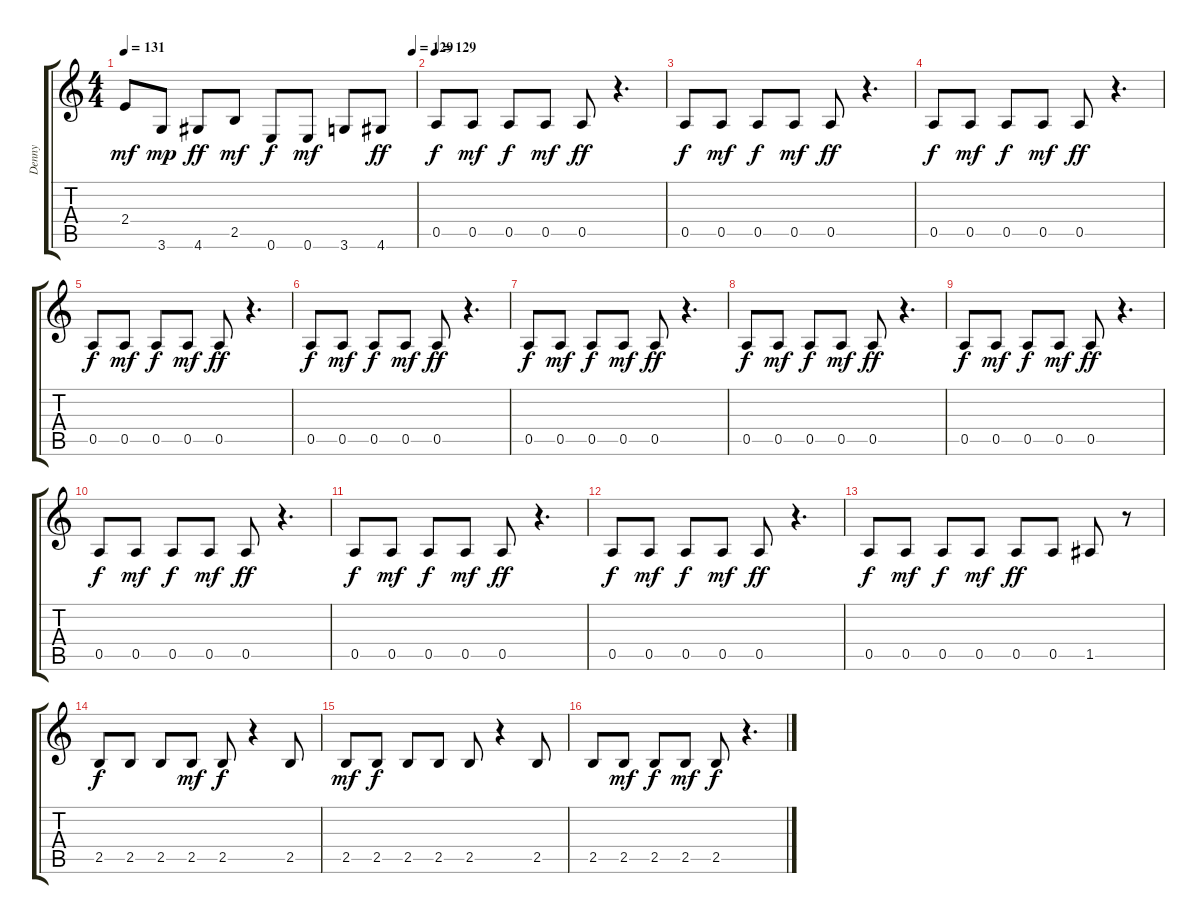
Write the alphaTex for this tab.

\track ("Denny" "Denny") {instrument acousticguitarsteel}
\staff {score tabs}
\tuning (E4 B3 G3 D3 A2 E2) {hide}
\ts (4 4)
\tempo 131
\tempo (129 0.9895833333333334)
\clef g2
\ks c
2.4.8{dy mf} 3.6.8{dy mp} 4.6.8{dy ff} 2.5.8{dy mf} 0.6.8{dy f} 0.6.8{dy mf} 3.6.8 4.6.8{dy ff} |
\tempo 129
0.5.8{dy f} 0.5.8{dy mf} 0.5.8{dy f} 0.5.8{dy mf} 0.5.8{dy ff} r.4{d} |
0.5.8{dy f} 0.5.8{dy mf} 0.5.8{dy f} 0.5.8{dy mf} 0.5.8{dy ff} r.4{d} |
0.5.8{dy f} 0.5.8{dy mf} 0.5.8{dy f} 0.5.8{dy mf} 0.5.8{dy ff} r.4{d} |
0.5.8{dy f} 0.5.8{dy mf} 0.5.8{dy f} 0.5.8{dy mf} 0.5.8{dy ff} r.4{d} |
0.5.8{dy f} 0.5.8{dy mf} 0.5.8{dy f} 0.5.8{dy mf} 0.5.8{dy ff} r.4{d} |
0.5.8{dy f} 0.5.8{dy mf} 0.5.8{dy f} 0.5.8{dy mf} 0.5.8{dy ff} r.4{d} |
0.5.8{dy f} 0.5.8{dy mf} 0.5.8{dy f} 0.5.8{dy mf} 0.5.8{dy ff} r.4{d} |
0.5.8{dy f} 0.5.8{dy mf} 0.5.8{dy f} 0.5.8{dy mf} 0.5.8{dy ff} r.4{d} |
0.5.8{dy f} 0.5.8{dy mf} 0.5.8{dy f} 0.5.8{dy mf} 0.5.8{dy ff} r.4{d} |
0.5.8{dy f} 0.5.8{dy mf} 0.5.8{dy f} 0.5.8{dy mf} 0.5.8{dy ff} r.4{d} |
0.5.8{dy f} 0.5.8{dy mf} 0.5.8{dy f} 0.5.8{dy mf} 0.5.8{dy ff} r.4{d} |
0.5.8{dy f} 0.5.8{dy mf} 0.5.8{dy f} 0.5.8{dy mf} 0.5.8{dy ff} 0.5.8 1.5.8 r.8 |
2.5.8{dy f} 2.5.8 2.5.8 2.5.8{dy mf} 2.5.8{dy f} r.4 2.5.8 |
2.5.8{dy mf} 2.5.8{dy f} 2.5.8 2.5.8 2.5.8 r.4 2.5.8 |
2.5.8 2.5.8{dy mf} 2.5.8{dy f} 2.5.8{dy mf} 2.5.8{dy f} r.4{d}
